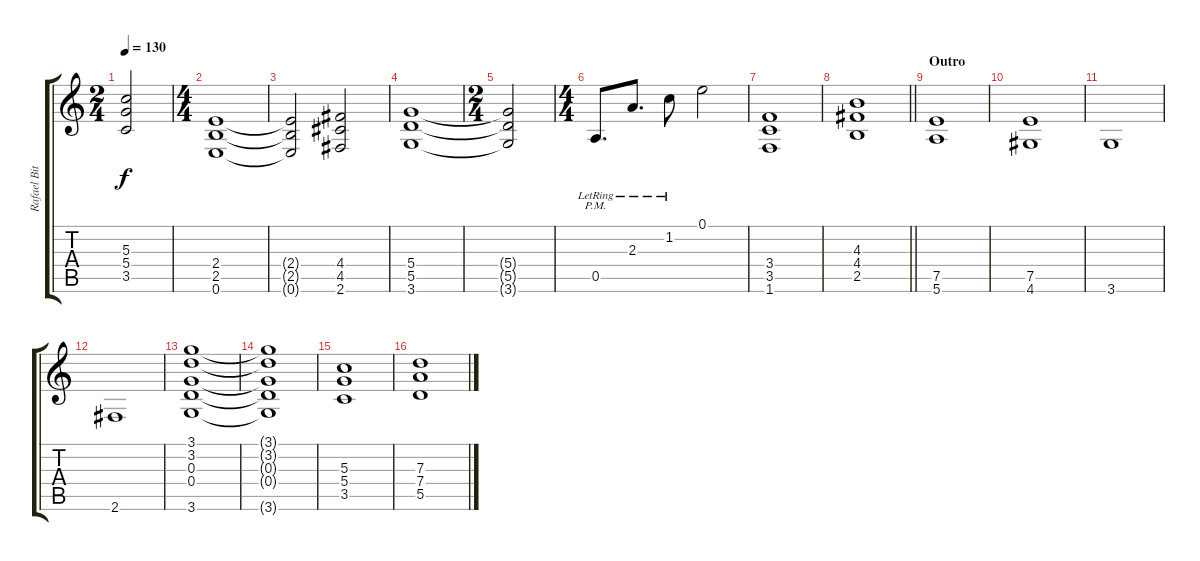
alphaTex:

\track ("Rafael Bittencourt" "Rafael Bit") {instrument distortionguitar}
\staff {score tabs}
\tuning (E4 B3 G3 D3 A2 E2) {hide}
\ts (2 4)
\tempo 130
\clef g2
\ks c
(5.3{t} 5.4{t} 3.5{t}).2{dy f} |
\ts (4 4)
(2.4 2.5 0.6).1{volume 16 instrument overdrivenguitar} |
(2.4{t} 2.5{t} 0.6{t}).2 (4.4 4.5 2.6).2 |
(5.4 5.5 3.6).1 |
\ts (2 4)
(5.4{t} 5.5{t} 3.6{t}).2 |
\ts (4 4)
0.5{pm lr}.8{d} 2.3{lr}.8{d} 1.2{lr}.8 0.1.2 |
(3.4 3.5 1.6).1 |
\barLineRight lightlight
(4.3 4.4 2.5).1 |
\section ("" "Outro")
(7.5 5.6).1 |
(7.5 4.6).1 |
3.6.1 |
2.6.1 |
(3.1 3.2 0.3 0.4 3.6).1 |
(3.1{t} 3.2{t} 0.3{t} 0.4{t} 3.6{t}).1 |
(5.3 5.4 3.5).1 |
(7.3 7.4 5.5).1
